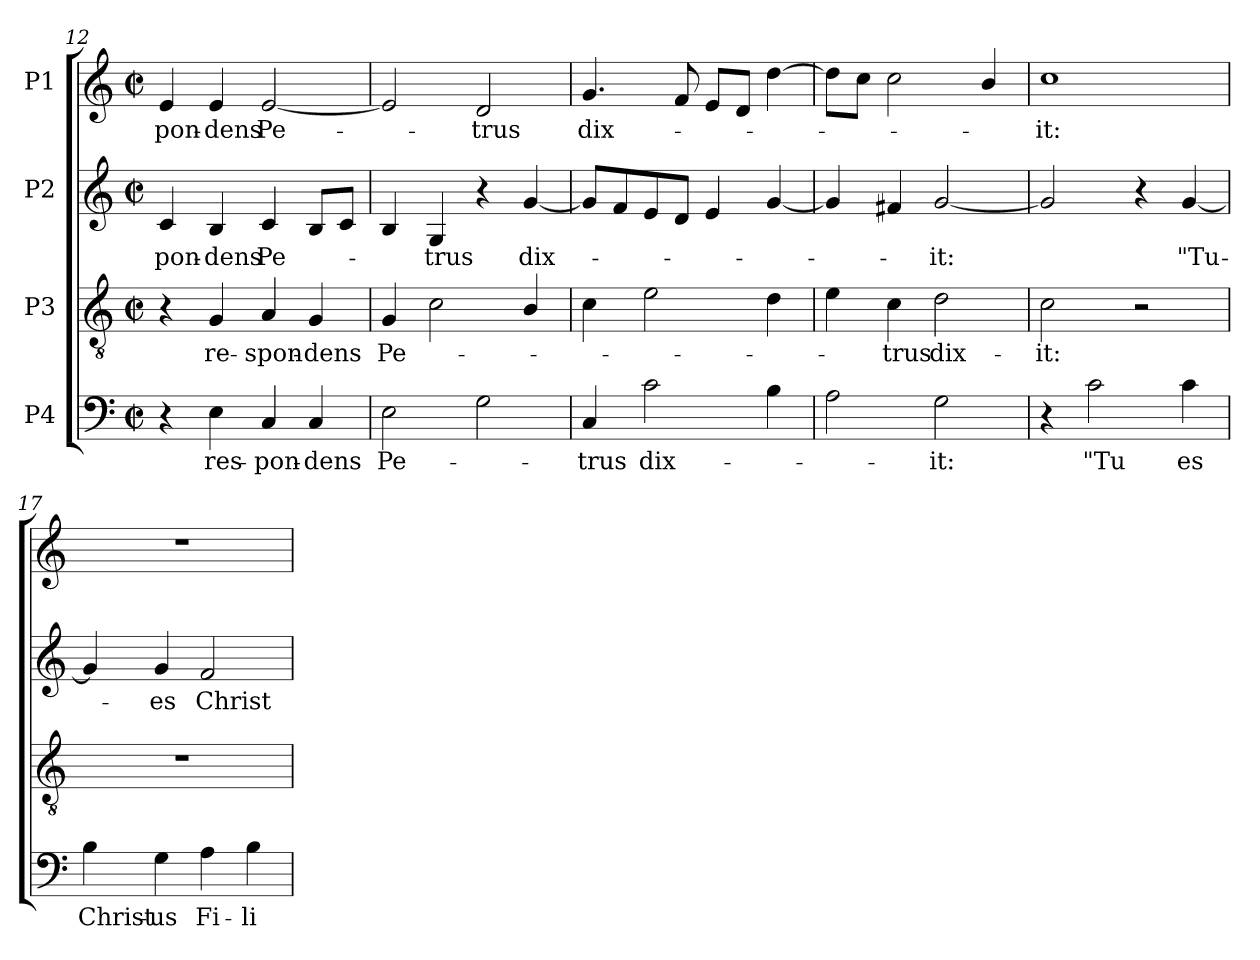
**kern	**text	**kern	**text	**kern	**text	**kern	**text
*part4	*part4	*part3	*part3	*part2	*part2	*part1	*part1
*staff4	*staff4	*staff3	*staff3	*staff2	*staff2	*staff1	*staff1
*I"P4	*	*I"P3	*	*I"P2	*	*I"P1	*
!!LO:PB:g=z
*clefF4	*	*clefGv2	*	*clefG2	*	*clefG2	*
*	*	*ITrd7c12	*	*	*	*	*
*k[]	*	*k[]	*	*k[]	*	*k[]	*
*C:	*	*C:	*	*C:	*	*C:	*
*M2/2	*	*M2/2	*	*M2/2	*	*M2/2	*
*met(c|)	*	*met(c|)	*	*met(c|)	*	*met(c|)	*
=12	=12	=12	=12	=12	=12	=12	=12
!	!	!	!	!	!LO:LY:b:color=#000000	!	!
!	!	!	!	!	!	!	!LO:LY:b:color=#000000
4r	.	4r	.	4ci/	-pon-	4ei/	-pon-
!	!LO:LY:b:color=#000000	!	!	!	!	!	!
!	!	!	!LO:LY:b:color=#000000	!	!	!	!
!	!	!	!	!	!LO:LY:b:color=#000000	!	!
!	!	!	!	!	!	!	!LO:LY:b:color=#000000
4Ei\	res-	4GGi/	re-	4Bi/	-dens	4ei/	-dens
!	!LO:LY:b:color=#000000	!	!	!	!	!	!
!	!	!	!LO:LY:b:color=#000000	!	!	!	!
!	!	!	!	!	!LO:LY:b:color=#000000	!	!
!	!	!	!	!	!	!	!LO:LY:b:color=#000000
4Ci/	-pon-	4AAi/	-spon-	4ci/	Pe-	[2ei/	Pe-
!	!LO:LY:b:color=#000000	!	!	!	!	!	!
!	!	!	!LO:LY:b:color=#000000	!	!	!	!
4Ci/	-dens	4GGi/	-dens	8Bi/L	.	.	.
.	.	.	.	8ci/J	.	.	.
=13	=13	=13	=13	=13	=13	=13	=13
!	!LO:LY:b:color=#000000	!	!	!	!	!	!
!	!	!	!LO:LY:b:color=#000000	!	!	!	!
2Ei\	Pe-	4GGi/	Pe-	4Bi/	.	2ei/]	.
!	!	!	!	!	!LO:LY:b:color=#000000	!	!
.	.	2Ci\	.	4Gi/	-trus	.	.
!	!	!	!	!	!	!	!LO:LY:b:color=#000000
2Gi\	.	.	.	4r	.	2di/	-trus
!	!	!	!	!	!LO:LY:b:color=#000000	!	!
.	.	4BBi/	.	[4gi/	dix-	.	.
=14	=14	=14	=14	=14	=14	=14	=14
!	!LO:LY:b:color=#000000	!	!	!	!	!	!
!	!	!	!	!	!	!	!LO:LY:b:color=#000000
4Ci/	-trus	4Ci\	.	8gi/L]	.	4.gi/	dix-
.	.	.	.	8fi/	.	.	.
!	!LO:LY:b:color=#000000	!	!	!	!	!	!
2ci\	dix-	2Ei\	.	8ei/	.	.	.
.	.	.	.	8di/J	.	8fi/	.
.	.	.	.	4ei/	.	8ei/L	.
.	.	.	.	.	.	8di/J	.
4Bi\	.	4Di\	.	[4gi/	.	[4ddi\	.
=15	=15	=15	=15	=15	=15	=15	=15
2Ai\	.	4Ei\	.	4gi/]	.	8ddi\L]	.
.	.	.	.	.	.	8cci\J	.
!	!	!	!LO:LY:b:color=#000000	!	!	!	!
.	.	4Ci\	-trus	4f#Xi/	.	2cci\	.
!	!LO:LY:b:color=#000000	!	!	!	!	!	!
!	!	!	!LO:LY:b:color=#000000	!	!	!	!
!	!	!	!	!	!LO:LY:b:color=#000000	!	!
2Gi\	-it:	2Di\	dix-	[2gi/	-it:	.	.
.	.	.	.	.	.	4bi/	.
!!LO:LB:g=z
=16	=16	=16	=16	=16	=16	=16	=16
!	!	!	!LO:LY:b:color=#000000	!	!	!	!
!	!	!	!	!	!	!	!LO:LY:b:color=#000000
4r	.	2Ci\	-it:	2gi/]	.	1cci	-it:
!	!LO:LY:b:color=#000000	!	!	!	!	!	!
2ci\	"Tu	.	.	.	.	.	.
.	.	2r	.	4r	.	.	.
!	!LO:LY:b:color=#000000	!	!	!	!	!	!
!	!	!	!	!	!LO:LY:b:color=#000000	!	!
4ci\	es	.	.	[4gi/	"Tu-	.	.
=17	=17	=17	=17	=17	=17	=17	=17
!	!LO:LY:b:color=#000000	!	!	!	!	!	!
4Bi\	Christ-	1r	.	4gi/]	.	1r	.
!	!LO:LY:b:color=#000000	!	!	!	!	!	!
!	!	!	!	!	!LO:LY:b:color=#000000	!	!
4Gi\	-us	.	.	4gi/	-es	.	.
!	!LO:LY:b:color=#000000	!	!	!	!	!	!
!	!	!	!	!	!LO:LY:b:color=#000000	!	!
4Ai\	Fi-	.	.	2fi/	Christ-	.	.
!	!LO:LY:b:color=#000000	!	!	!	!	!	!
4Bi\	-li-	.	.	.	.	.	.
=	=	=	=	=	=	=	=
*-	*-	*-	*-	*-	*-	*-	*-
